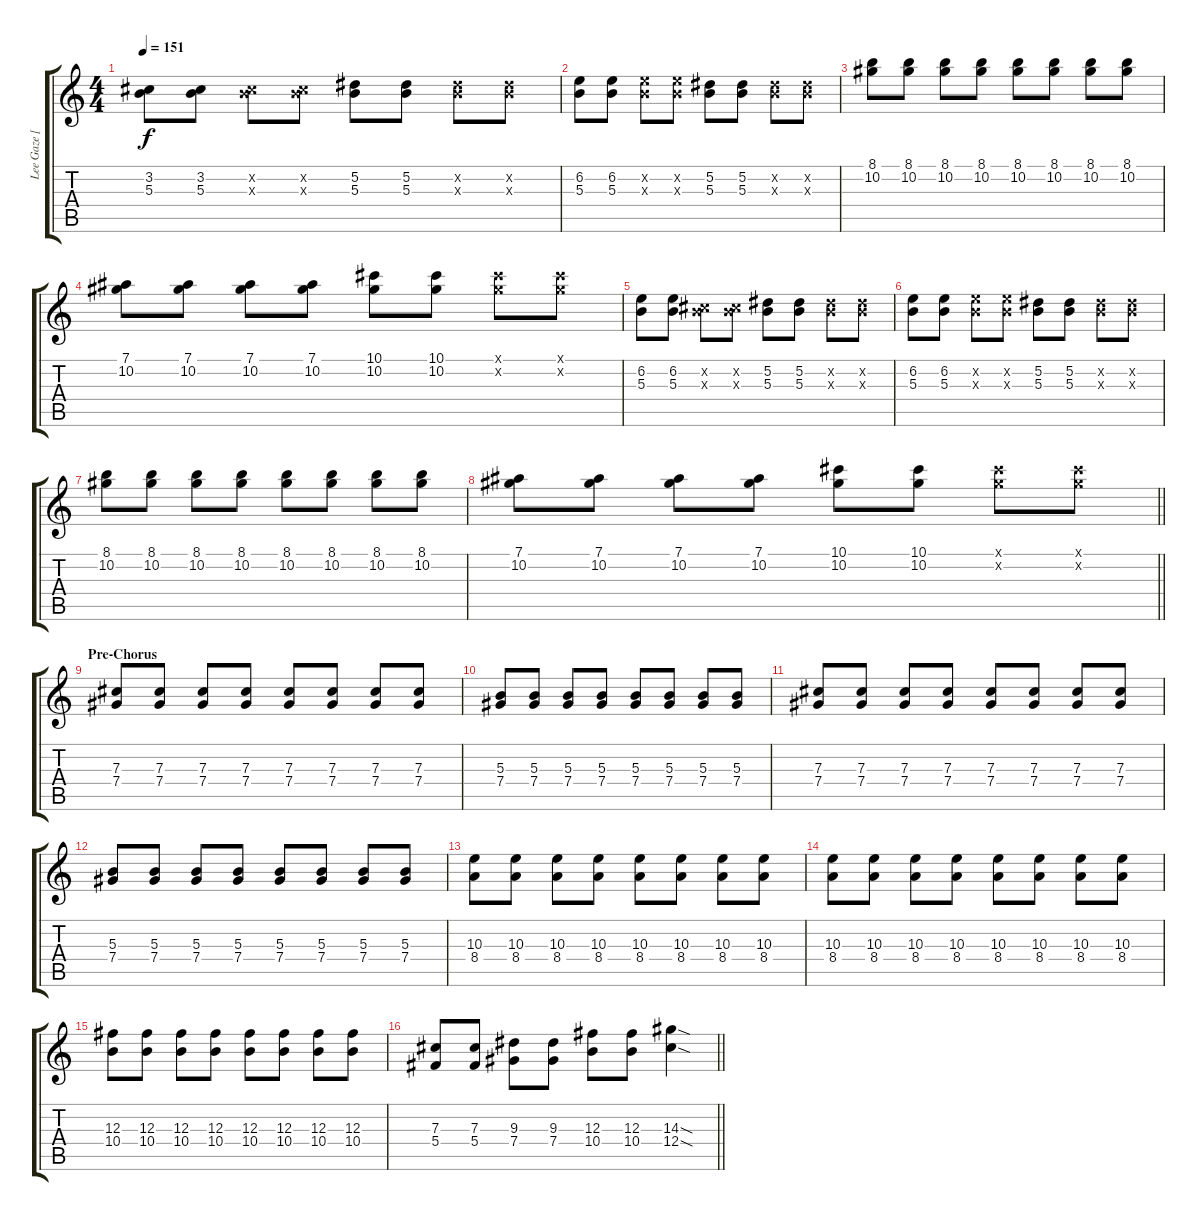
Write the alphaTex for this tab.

\track ("Lee Gaze [Lead Guitar]" "Lee Gaze [") {instrument overdrivenguitar}
\staff {score tabs}
\tuning (Eb4 Bb3 Gb3 Db3 Ab2 Db2) {hide}
\ts (4 4)
\tempo 151
\clef g2
\ks c
(3.2 5.3).8{dy f} (3.2 5.3).8 (3.2{x} 5.3{x}).8 (3.2{x} 5.3{x}).8 (5.2 5.3).8 (5.2 5.3).8 (5.2{x} 5.3{x}).8 (5.2{x} 5.3{x}).8 |
(6.2 5.3).8 (6.2 5.3).8 (6.2{x} 5.3{x}).8 (6.2{x} 5.3{x}).8 (5.2 5.3).8 (5.2 5.3).8 (5.2{x} 5.3{x}).8 (5.2{x} 5.3{x}).8 |
(8.1 10.2).8 (8.1 10.2).8 (8.1 10.2).8 (8.1 10.2).8 (8.1 10.2).8 (8.1 10.2).8 (8.1 10.2).8 (8.1 10.2).8 |
(7.1 10.2).8 (7.1 10.2).8 (7.1 10.2).8 (7.1 10.2).8 (10.1 10.2).8 (10.1 10.2).8 (10.1{x} 10.2{x}).8 (10.1{x} 10.2{x}).8 |
(6.2 5.3).8 (6.2 5.3).8 (3.2{x} 5.3{x}).8 (3.2{x} 5.3{x}).8 (5.2 5.3).8 (5.2 5.3).8 (5.2{x} 5.3{x}).8 (5.2{x} 5.3{x}).8 |
(6.2 5.3).8 (6.2 5.3).8 (6.2{x} 5.3{x}).8 (6.2{x} 5.3{x}).8 (5.2 5.3).8 (5.2 5.3).8 (5.2{x} 5.3{x}).8 (5.2{x} 5.3{x}).8 |
(8.1 10.2).8 (8.1 10.2).8 (8.1 10.2).8 (8.1 10.2).8 (8.1 10.2).8 (8.1 10.2).8 (8.1 10.2).8 (8.1 10.2).8 |
\barLineRight lightlight
(7.1 10.2).8 (7.1 10.2).8 (7.1 10.2).8 (7.1 10.2).8 (10.1 10.2).8 (10.1 10.2).8 (10.1{x} 10.2{x}).8 (10.1{x} 10.2{x}).8 |
\section ("" "Pre-Chorus")
(7.3 7.4).8 (7.3 7.4).8 (7.3 7.4).8 (7.3 7.4).8 (7.3 7.4).8 (7.3 7.4).8 (7.3 7.4).8 (7.3 7.4).8 |
(5.3 7.4).8 (5.3 7.4).8 (5.3 7.4).8 (5.3 7.4).8 (5.3 7.4).8 (5.3 7.4).8 (5.3 7.4).8 (5.3 7.4).8 |
(7.3 7.4).8 (7.3 7.4).8 (7.3 7.4).8 (7.3 7.4).8 (7.3 7.4).8 (7.3 7.4).8 (7.3 7.4).8 (7.3 7.4).8 |
(5.3 7.4).8 (5.3 7.4).8 (5.3 7.4).8 (5.3 7.4).8 (5.3 7.4).8 (5.3 7.4).8 (5.3 7.4).8 (5.3 7.4).8 |
(10.3 8.4).8 (10.3 8.4).8 (10.3 8.4).8 (10.3 8.4).8 (10.3 8.4).8 (10.3 8.4).8 (10.3 8.4).8 (10.3 8.4).8 |
(10.3 8.4).8 (10.3 8.4).8 (10.3 8.4).8 (10.3 8.4).8 (10.3 8.4).8 (10.3 8.4).8 (10.3 8.4).8 (10.3 8.4).8 |
(12.3 10.4).8 (12.3 10.4).8 (12.3 10.4).8 (12.3 10.4).8 (12.3 10.4).8 (12.3 10.4).8 (12.3 10.4).8 (12.3 10.4).8 |
\barLineRight lightlight
(7.3 5.4).8{balance 0} (7.3 5.4).8 (9.3 7.4).8 (9.3 7.4).8 (12.3 10.4).8 (12.3 10.4).8 (14.3{sod} 12.4{sod}).4
